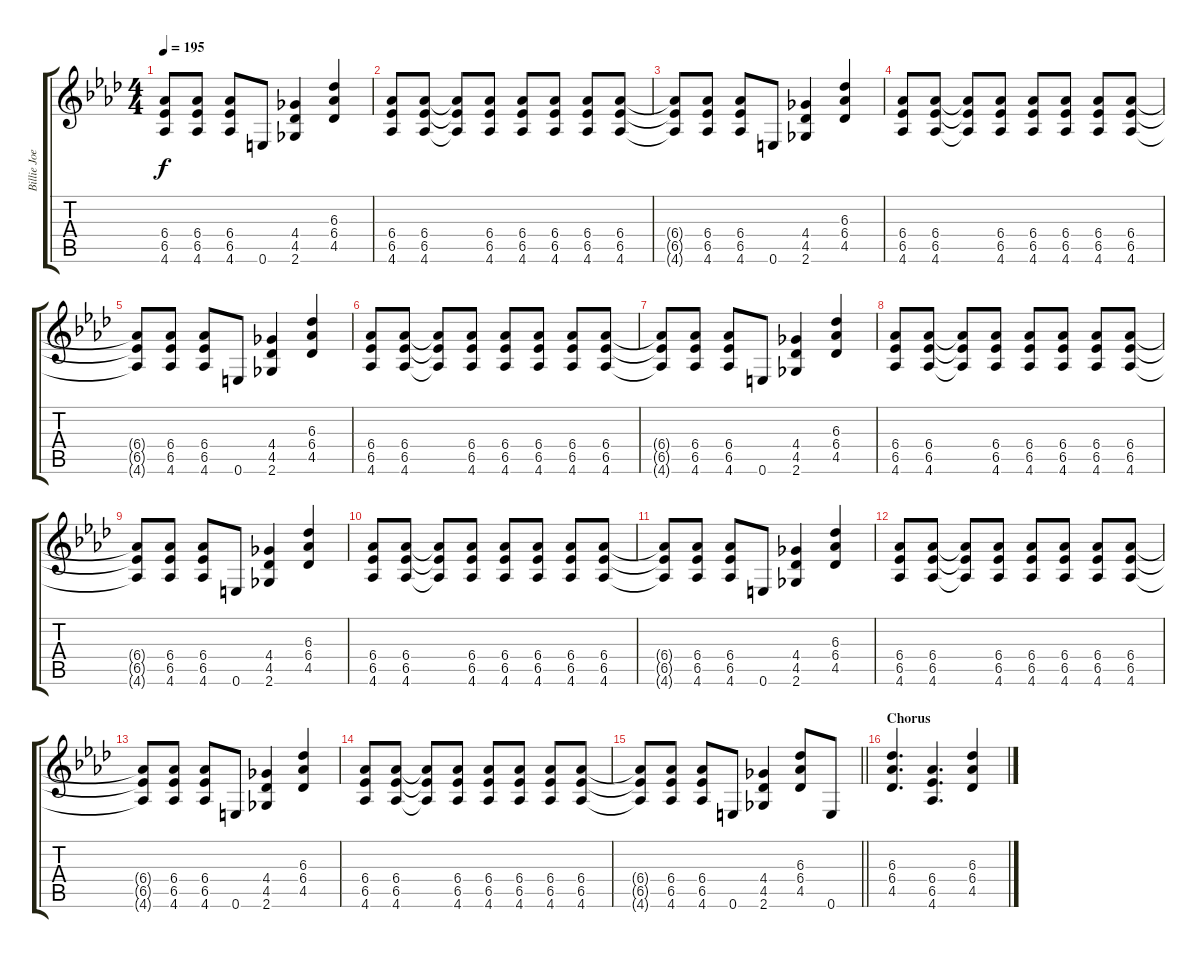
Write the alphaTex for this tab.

\track ("Billie Joe Lead" "Billie Joe") {instrument overdrivenguitar}
\staff {score tabs}
\tuning (E4 B3 G3 D3 A2 E2) {hide}
\ts (4 4)
\tempo 195
\clef g2
\ks ab
(6.4{t} 6.5{t} 4.6{t}).8{dy f} (6.4 6.5 4.6).8 (6.4 6.5 4.6).8 0.6.8 (4.4 4.5 2.6).4 (6.3 6.4 4.5).4 |
(6.4 6.5 4.6).8 (6.4 6.5 4.6).8 (6.4{t} 6.5{t} 4.6{t}).8 (6.4 6.5 4.6).8 (6.4 6.5 4.6).8 (6.4 6.5 4.6).8 (6.4 6.5 4.6).8 (6.4 6.5 4.6).8 |
(6.4{t} 6.5{t} 4.6{t}).8 (6.4 6.5 4.6).8 (6.4 6.5 4.6).8 0.6.8 (4.4 4.5 2.6).4 (6.3 6.4 4.5).4 |
(6.4 6.5 4.6).8 (6.4 6.5 4.6).8 (6.4{t} 6.5{t} 4.6{t}).8 (6.4 6.5 4.6).8 (6.4 6.5 4.6).8 (6.4 6.5 4.6).8 (6.4 6.5 4.6).8 (6.4 6.5 4.6).8 |
(6.4{t} 6.5{t} 4.6{t}).8 (6.4 6.5 4.6).8 (6.4 6.5 4.6).8 0.6.8 (4.4 4.5 2.6).4 (6.3 6.4 4.5).4 |
(6.4 6.5 4.6).8 (6.4 6.5 4.6).8 (6.4{t} 6.5{t} 4.6{t}).8 (6.4 6.5 4.6).8 (6.4 6.5 4.6).8 (6.4 6.5 4.6).8 (6.4 6.5 4.6).8 (6.4 6.5 4.6).8 |
(6.4{t} 6.5{t} 4.6{t}).8 (6.4 6.5 4.6).8 (6.4 6.5 4.6).8 0.6.8 (4.4 4.5 2.6).4 (6.3 6.4 4.5).4 |
(6.4 6.5 4.6).8 (6.4 6.5 4.6).8 (6.4{t} 6.5{t} 4.6{t}).8 (6.4 6.5 4.6).8 (6.4 6.5 4.6).8 (6.4 6.5 4.6).8 (6.4 6.5 4.6).8 (6.4 6.5 4.6).8 |
(6.4{t} 6.5{t} 4.6{t}).8 (6.4 6.5 4.6).8 (6.4 6.5 4.6).8 0.6.8 (4.4 4.5 2.6).4 (6.3 6.4 4.5).4 |
(6.4 6.5 4.6).8 (6.4 6.5 4.6).8 (6.4{t} 6.5{t} 4.6{t}).8 (6.4 6.5 4.6).8 (6.4 6.5 4.6).8 (6.4 6.5 4.6).8 (6.4 6.5 4.6).8 (6.4 6.5 4.6).8 |
(6.4{t} 6.5{t} 4.6{t}).8 (6.4 6.5 4.6).8 (6.4 6.5 4.6).8 0.6.8 (4.4 4.5 2.6).4 (6.3 6.4 4.5).4 |
(6.4 6.5 4.6).8 (6.4 6.5 4.6).8 (6.4{t} 6.5{t} 4.6{t}).8 (6.4 6.5 4.6).8 (6.4 6.5 4.6).8 (6.4 6.5 4.6).8 (6.4 6.5 4.6).8 (6.4 6.5 4.6).8 |
(6.4{t} 6.5{t} 4.6{t}).8 (6.4 6.5 4.6).8 (6.4 6.5 4.6).8 0.6.8 (4.4 4.5 2.6).4 (6.3 6.4 4.5).4 |
(6.4 6.5 4.6).8 (6.4 6.5 4.6).8 (6.4{t} 6.5{t} 4.6{t}).8 (6.4 6.5 4.6).8 (6.4 6.5 4.6).8 (6.4 6.5 4.6).8 (6.4 6.5 4.6).8 (6.4 6.5 4.6).8 |
\barLineRight lightlight
(6.4{t} 6.5{t} 4.6{t}).8 (6.4 6.5 4.6).8 (6.4 6.5 4.6).8 0.6.8 (4.4 4.5 2.6).4 (6.3 6.4 4.5).8 0.6.8 |
\section ("" "Chorus")
(6.3 6.4 4.5).4{d} (6.4 6.5 4.6).4{d} (6.3 6.4 4.5).4
